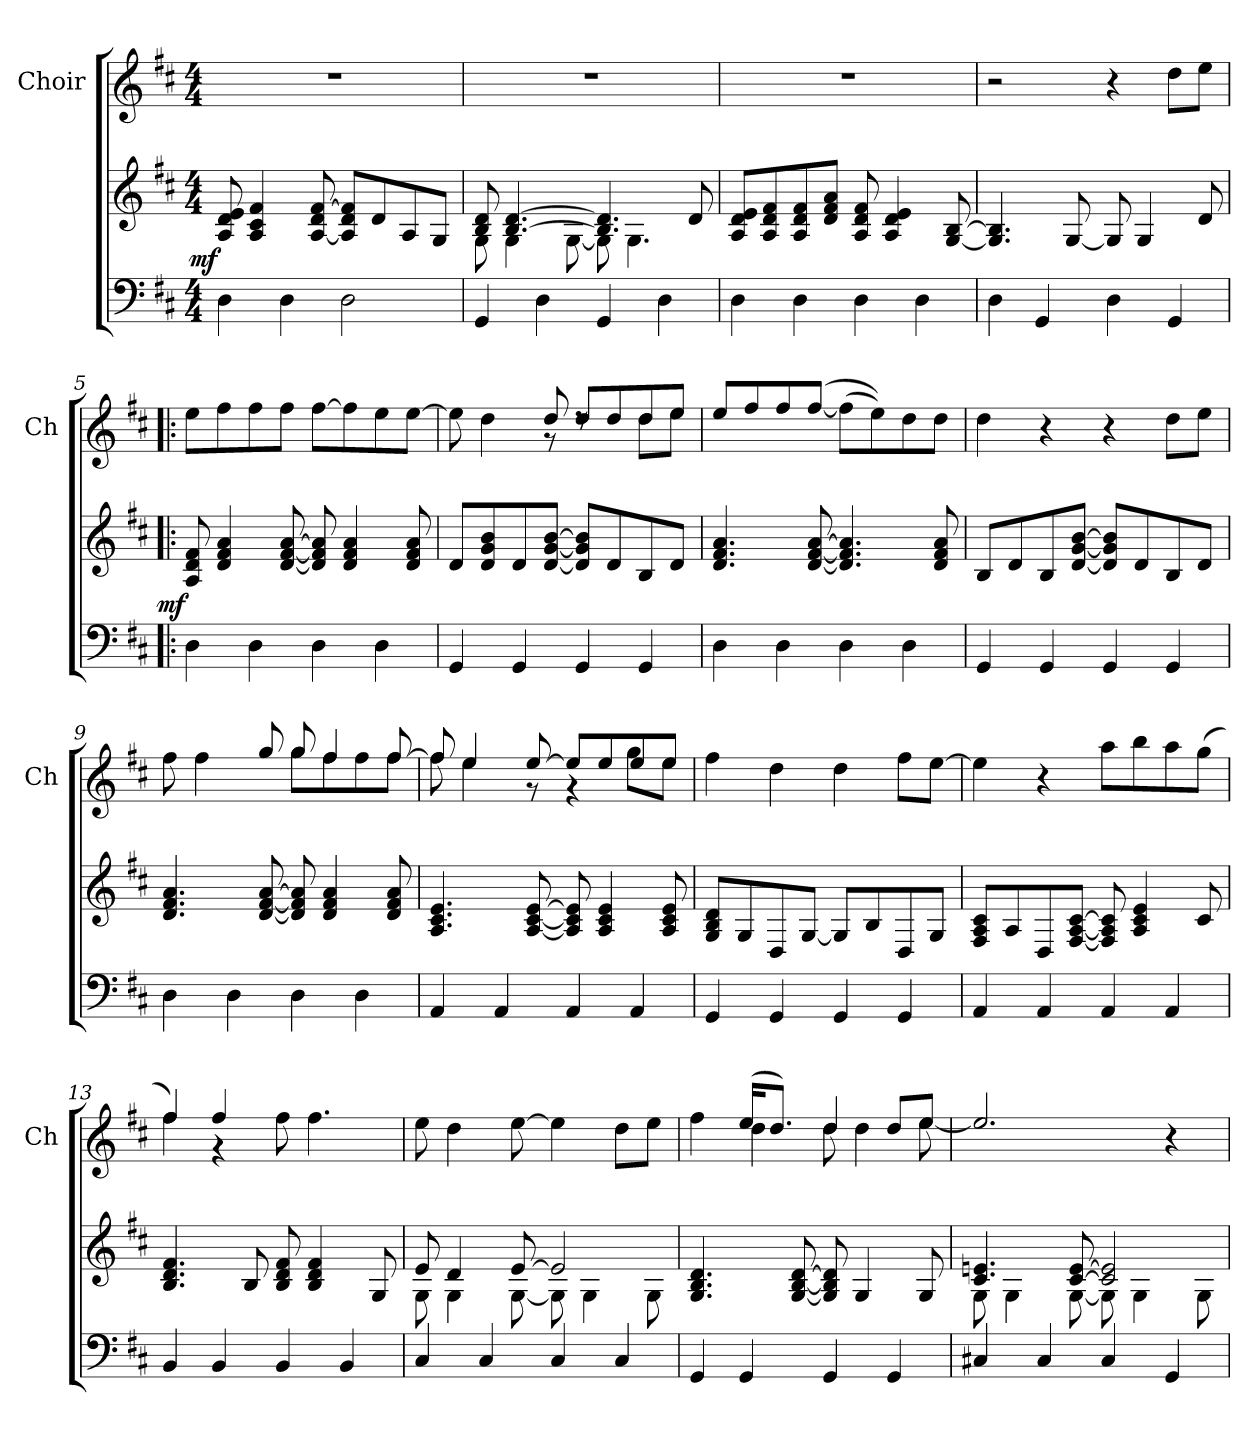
**kern	**kern	**dynam	**kern
*part2	*part2	*part2	*part1
*staff3	*staff2	*staff2/3	*staff1
*	*	*	*I"Choir
*	*	*	*I'Ch
*clefF4	*clefG2	*	*clefG2
*k[f#c#]	*k[f#c#]	*	*k[f#c#]
*M4/4	*M4/4	*	*M4/4
=1	=1	=1	=1
!	!	!LO:DY:a=2:rj	!
*	*	*	*^
4D\	8A/ 8d/ 8e/	mf	1r	2..ryy
.	4A/ 4c#/ 4f#/	.	.	.
4D\	.	.	.	.
.	[8A/ 8d/ [8f#/	.	.	.
2D\	8A]/ 8d/ 8f#]/L	.	.	.
.	8d/	.	.	.
.	8A/	.	.	.
*	*	*	*MM114	*
.	8G/J	.	.	8ryy
*	*	*	*v	*v
=2	=2	=2	=2
*	*^	*	*
4GG/	8B/ 8d/	8G\	.	1r
.	[4.B/ [4.d/	4G\	.	.
4D\	.	.	.	.
.	.	[8G\	.	.
4GG/	4.B]/ 4.d]/	8G\]	.	.
.	.	4.G\	.	.
4D\	.	.	.	.
.	8d/	.	.	.
*	*v	*v	*	*
=3	=3	=3	=3
4D\	8A/ 8d/ 8e/L	.	1r
.	8A/ 8d/ 8f#/	.	.
4D\	8A/ 8d/ 8f#/	.	.
.	8d/ 8f#/ 8a/J	.	.
4D\	8A/ 8d/ 8f#/	.	.
.	4A/ 4d/ 4e/	.	.
4D\	.	.	.
.	[8G/ [8B/	.	.
=4	=4	=4	=4
4D\	4.G]/ 4.B]/	.	2r
4GG/	.	.	.
.	[8G/	.	.
4D\	8G/]	.	4r
.	4G/	.	.
4GG/	.	.	8dd\L
.	8d/	.	8ee\J
!!LO:LB:g=z
=5!|:	=5!|:	=5!|:	=5!|:
!	!	!LO:DY:a=2:rj	!
4D\	8A/ 8d/ 8f#/	mf	8ee\L
.	4d/ 4f#/ 4a/	.	8ff#\
4D\	.	.	8ff#\
.	[8d/ [8f#/ [8a/	.	8ff#\J
4D\	8d]/ 8f#]/ 8a]/	.	[8ff#\L
.	4d/ 4f#/ 4a/	.	8ff#\]
4D\	.	.	8ee\
.	8d/ 8f#/ 8a/	.	[8ee\J
=6	=6	=6	=6
*	*	*	*^
4GG/	8d/L	.	8ee\]	4ryy
.	8d/ 8g/ 8b/	.	4dd\	.
4GG/	8d/	.	.	8ryy
.	[8d/ [8g/ [8b/J	.	8dd/	8r
4GG/	8d]/ 8g]/ 8b]/L	.	8dd/L	8rdd
.	8d/	.	8dd/	8ryy
4GG/	8B/	.	8dd/	8dd\L
.	8d/J	.	8ee/J	8ee\J
*	*	*	*v	*v
=7	=7	=7	=7
4D\	4.d/ 4.f#/ 4.a/	.	8ee/L
.	.	.	8ff#/
4D\	.	.	8ff#/
.	[8d/ [8f#/ [8a/	.	(>[8ff#/J
4D\	4.d]/ 4.f#]/ 4.a]/	.	(>8ff#\L]
.	.	.	8ee\))
4D\	.	.	8dd\
.	8d/ 8f#/ 8a/	.	8dd\J
=8	=8	=8	=8
4GG/	8B/L	.	(>4dd\
.	8d/	.	.
4GG/	8B/	.	4r
.	[8d/ [8g/ [8b/J	.	.
4GG/	8d]/ 8g]/ 8b]/L	.	4r
.	8d/	.	.
4GG/	8B/	.	8dd\L
.	8d/J	.	8ee\J
!!LO:LB:g=z
=9	=9	=9	=9
*	*	*	*^
4D\	4.d/ 4.f#/ 4.a/	.	8ff#\	2ryy
.	.	.	4ff#\	.
4D\	.	.	.	.
.	[8d/ [8f#/ [8a/	.	8gg/	.
4D\	8d]/ 8f#]/ 8a]/	.	8gg/	8gg\L
.	4d/ 4f#/ 4a/	.	4ff#/	8ff#\
4D\	.	.	.	8ff#\
.	8d/ 8f#/ 8a/	.	[8ff#/	8ff#\J
=10	=10	=10	=10	=10
4AA/	4.A/ 4.c#/ 4.e/	.	8ff#/]	8ff#\
.	.	.	4ee/	4ee\
4AA/	.	.	.	.
.	[8A/ [8c#/ [8e/	.	[8ee/	8r
4AA/	8A]/ 8c#]/ 8e]/	.	8ee/L]	4r
.	4A/ 4c#/ 4e/	.	8ee/	.
4AA/	.	.	8ee/	8gg\L
.	8A/ 8c#/ 8e/	.	8ee/J	8ee\J
*	*	*	*v	*v
=11	=11	=11	=11
4GG/	8G/ 8B/ 8d/L	.	4ff#\
.	8G/	.	.
4GG/	8D/	.	4dd\
.	[8G/J	.	.
4GG/	8G/L]	.	4dd\
.	8B/	.	.
4GG/	8D/	.	8ff#\L
.	8G/J	.	[8ee\J
!!LO:LB:g=z
=12	=12	=12	=12
4AA/	8F#/ 8A/ 8c#/L	.	4ee\]
.	8A/	.	.
4AA/	8D/	.	4r
.	[8F#/ [8A/ [8c#/J	.	.
4AA/	8F#]/ 8A]/ 8c#]/	.	8aa\L
.	4A/ 4c#/ 4e/	.	8bb\
4AA/	.	.	8aa\
.	8c#/	.	(>8gg\J
=13	=13	=13	=13
*	*	*	*^
4BB/	4.B/ 4.d/ 4.f#/	.	4ff#/)	4ff#\
4BB/	.	.	4ff#/	4r
.	8B/	.	.	.
4BB/	8B/ 8d/ 8f#/	.	8ff#\	2ryy
.	4B/ 4d/ 4f#/	.	4.ff#\	.
4BB/	.	.	.	.
.	8G/	.	.	.
*	*	*	*v	*v
=14	=14	=14	=14
*	*^	*	*
4C#/	8e/	8G\	.	8ee\
.	4d/	4G\	.	4dd\
4C#/	.	.	.	.
.	[8e/	[8G\	.	[8ee\
4C#/	2e/]	8G\]	.	4ee\]
.	.	4G\	.	.
4C#/	.	.	.	8dd\L
.	.	8G\	.	8ee\J
*	*v	*v	*	*
=15	=15	=15	=15
*	*	*	*^
4GG/	4.G/ 4.B/ 4.d/	.	4ff#\	4ryy
4GG/	.	.	(>16ee/KL	4dd!\
.	.	.	8.dd/J)	.
.	[8G/ [8B/ [8d/	.	.	.
4GG/	8G]/ 8B]/ 8d]/	.	4dd/	8dd!\
.	4G/	.	.	4dd!\
4GG/	.	.	8dd/L	.
.	8G/	.	8ee/J	[8ee!\
*	*	*	*v	*v
!!LO:PB:g=z
=16	=16	=16	=16
*	*^	*	*
4C#X/	4.c#/ 4.en/	8G\	.	2.ee/]
.	.	4G\	.	.
4C#/	.	.	.	.
.	[8c#/ [8e/	[8G\	.	.
4C#/	2c#]/ 2e]/	8G\]	.	.
.	.	4G\	.	.
4GG/	.	.	.	4r
.	.	8G\	.	.
*	*v	*v	*	*
=	=	=	=
*-	*-	*-	*-
